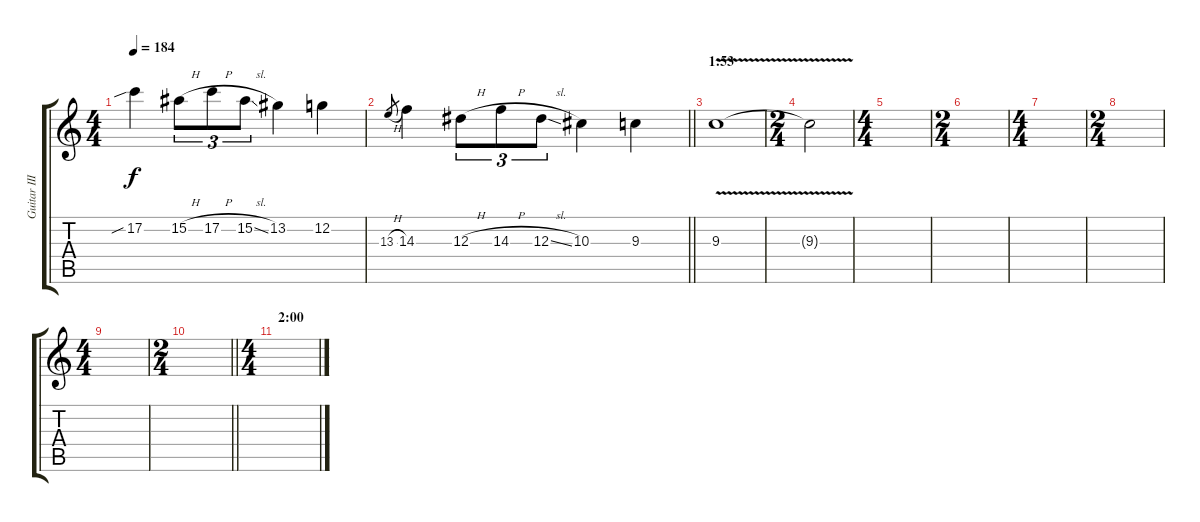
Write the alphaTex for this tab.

\track ("Guitar III" "Guitar III") {instrument distortionguitar}
\staff {score tabs}
\tuning (C4 G3 Eb3 Bb2 F2 C2) {hide}
\ts (4 4)
\tempo 184
\clef g2
\ks aminor
17.2{sib}.4{dy f} 15.2{h}.8{tu (3 2)} 17.2{h}.8{tu (3 2)} 15.2{sl}.8{tu (3 2)} 13.2.4 12.2.4 |
\barLineRight lightlight
13.3{h}.8{gr} 14.3.4 12.3{h}.8{tu (3 2)} 14.3{h}.8{tu (3 2)} 12.3{sl}.8{tu (3 2)} 10.3.4 9.3.4 |
\section ("" "1:53")
9.3{v}.1 |
\ts (2 4)
9.3{t}.2{volume 0} |
\ts (4 4)
|
\ts (2 4)
|
\ts (4 4)
|
\ts (2 4)
|
\ts (4 4)
|
\ts (2 4)
\barLineRight lightlight
|
\ts (4 4)
\section ("" "2:00")
